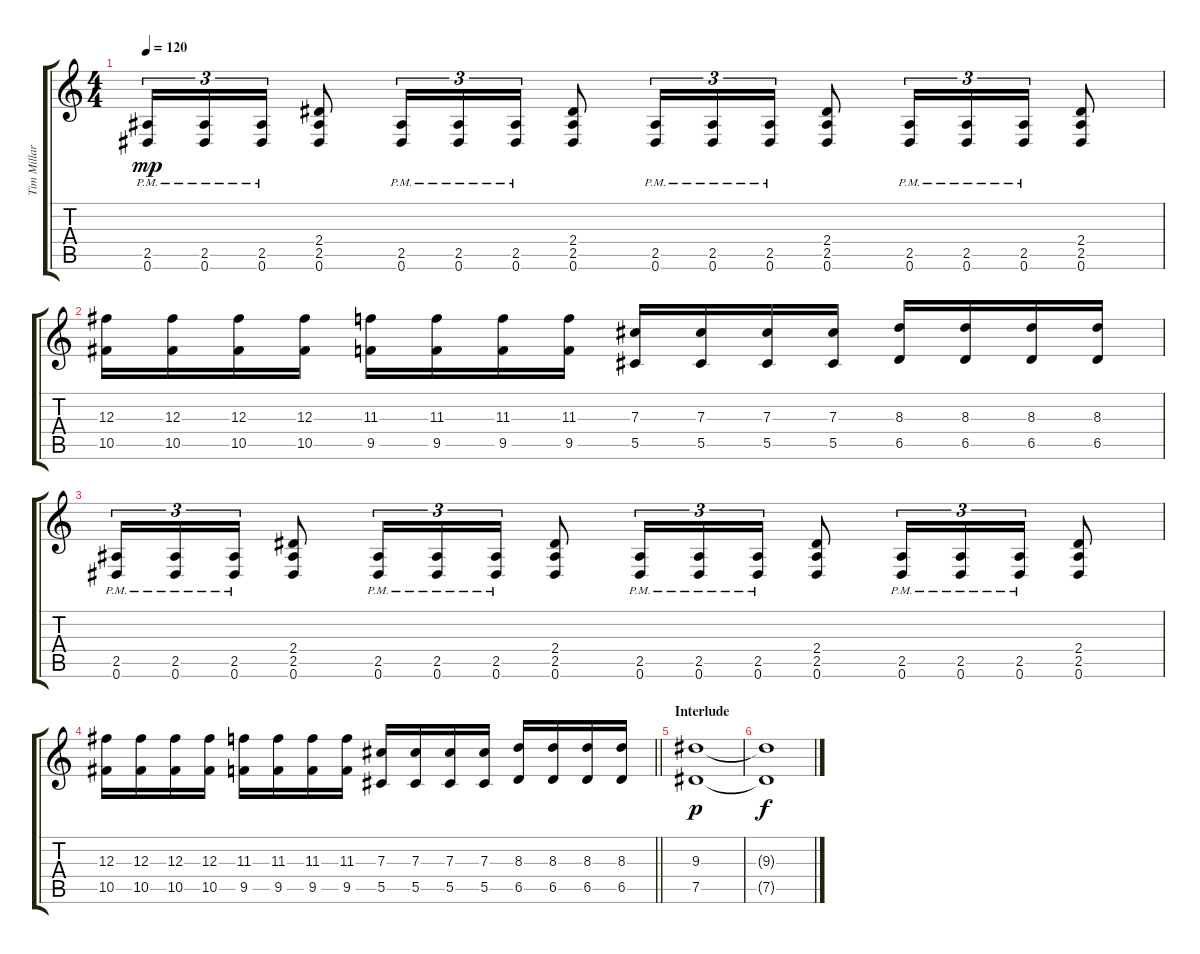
\track ("Tim Millar" "Tim Millar") {instrument distortionguitar}
\staff {score tabs}
\tuning (Eb4 Bb3 Gb3 Db3 Ab2 Eb2) {hide}
\ts (4 4)
\tempo 120
\clef g2
\ks c
(2.5{pm} 0.6{pm}).16{tu (3 2) dy mp} (2.5{pm} 0.6{pm}).16{tu (3 2)} (2.5{pm} 0.6{pm}).16{tu (3 2)} (2.4 2.5 0.6).8 (2.5{pm} 0.6{pm}).16{tu (3 2)} (2.5{pm} 0.6{pm}).16{tu (3 2)} (2.5{pm} 0.6{pm}).16{tu (3 2)} (2.4 2.5 0.6).8 (2.5{pm} 0.6{pm}).16{tu (3 2)} (2.5{pm} 0.6{pm}).16{tu (3 2)} (2.5{pm} 0.6{pm}).16{tu (3 2)} (2.4 2.5 0.6).8 (2.5{pm} 0.6{pm}).16{tu (3 2)} (2.5{pm} 0.6{pm}).16{tu (3 2)} (2.5{pm} 0.6{pm}).16{tu (3 2)} (2.4 2.5 0.6).8 |
(12.3 10.5).16 (12.3 10.5).16 (12.3 10.5).16 (12.3 10.5).16 (11.3 9.5).16 (11.3 9.5).16 (11.3 9.5).16 (11.3 9.5).16 (7.3 5.5).16 (7.3 5.5).16 (7.3 5.5).16 (7.3 5.5).16 (8.3 6.5).16 (8.3 6.5).16 (8.3 6.5).16 (8.3 6.5).16 |
(2.5{pm} 0.6{pm}).16{tu (3 2)} (2.5{pm} 0.6{pm}).16{tu (3 2)} (2.5{pm} 0.6{pm}).16{tu (3 2)} (2.4 2.5 0.6).8 (2.5{pm} 0.6{pm}).16{tu (3 2)} (2.5{pm} 0.6{pm}).16{tu (3 2)} (2.5{pm} 0.6{pm}).16{tu (3 2)} (2.4 2.5 0.6).8 (2.5{pm} 0.6{pm}).16{tu (3 2)} (2.5{pm} 0.6{pm}).16{tu (3 2)} (2.5{pm} 0.6{pm}).16{tu (3 2)} (2.4 2.5 0.6).8 (2.5{pm} 0.6{pm}).16{tu (3 2)} (2.5{pm} 0.6{pm}).16{tu (3 2)} (2.5{pm} 0.6{pm}).16{tu (3 2)} (2.4 2.5 0.6).8 |
\barLineRight lightlight
(12.3 10.5).16 (12.3 10.5).16 (12.3 10.5).16 (12.3 10.5).16 (11.3 9.5).16 (11.3 9.5).16 (11.3 9.5).16 (11.3 9.5).16 (7.3 5.5).16 (7.3 5.5).16 (7.3 5.5).16 (7.3 5.5).16 (8.3 6.5).16 (8.3 6.5).16 (8.3 6.5).16 (8.3 6.5).16 |
\section ("" "Interlude")
(9.3 7.5).1{dy p volume 0} |
(9.3{t} 7.5{t}).1{dy f}
